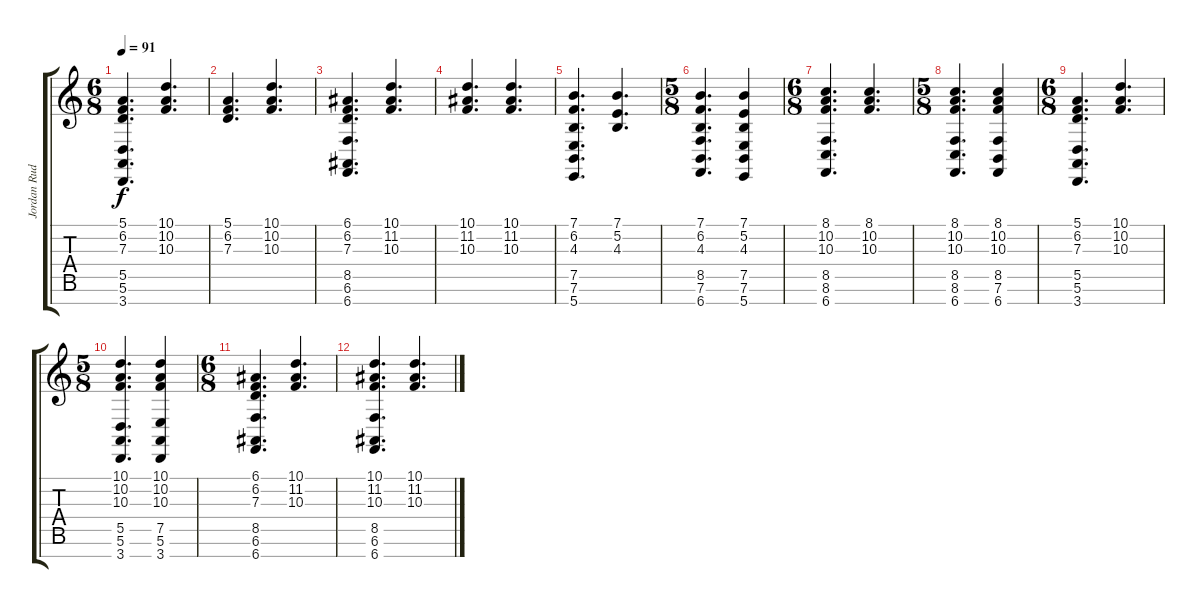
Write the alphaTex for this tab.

\track ("Jordan Rudess - Keyboard" "Jordan Rud") {instrument acousticgrandpiano}
\staff {score tabs}
\tuning (E4 B3 G3 D3 A2 E2 B1) {hide}
\ts (6 8)
\tempo 91
\clef g2
\ks aminor
(5.1 6.2 7.3 5.5 5.6 3.7).4{d dy f} (10.1 10.2 10.3).4{d} |
(5.1 6.2 7.3).4{d} (10.1 10.2 10.3).4{d} |
(6.1 6.2 7.3 8.5 6.6 6.7).4{d} (10.1 11.2 10.3).4{d} |
(10.1 11.2 10.3).4{d} (10.1 11.2 10.3).4{d} |
(7.1 6.2 4.3 7.5 7.6 5.7).4{d} (7.1 5.2 4.3).4{d} |
\ts (5 8)
(7.1 6.2 4.3 8.5 7.6 6.7).4{d} (7.1 5.2 4.3 7.5 7.6 5.7).4 |
\ts (6 8)
(8.1 10.2 10.3 8.5 8.6 6.7).4{d} (8.1 10.2 10.3).4{d} |
\ts (5 8)
(8.1 10.2 10.3 8.5 8.6 6.7).4{d} (8.1 10.2 10.3 8.5 7.6 6.7).4 |
\ts (6 8)
(5.1 6.2 7.3 5.5 5.6 3.7).4{d} (10.1 10.2 10.3).4{d} |
\ts (5 8)
(10.1 10.2 10.3 5.5 5.6 3.7).4{d} (10.1 10.2 10.3 7.5 5.6 3.7).4 |
\ts (6 8)
(6.1 6.2 7.3 8.5 6.6 6.7).4{d} (10.1 11.2 10.3).4{d} |
(10.1 11.2 10.3 8.5 6.6 6.7).4{d} (10.1 11.2 10.3).4{d}
